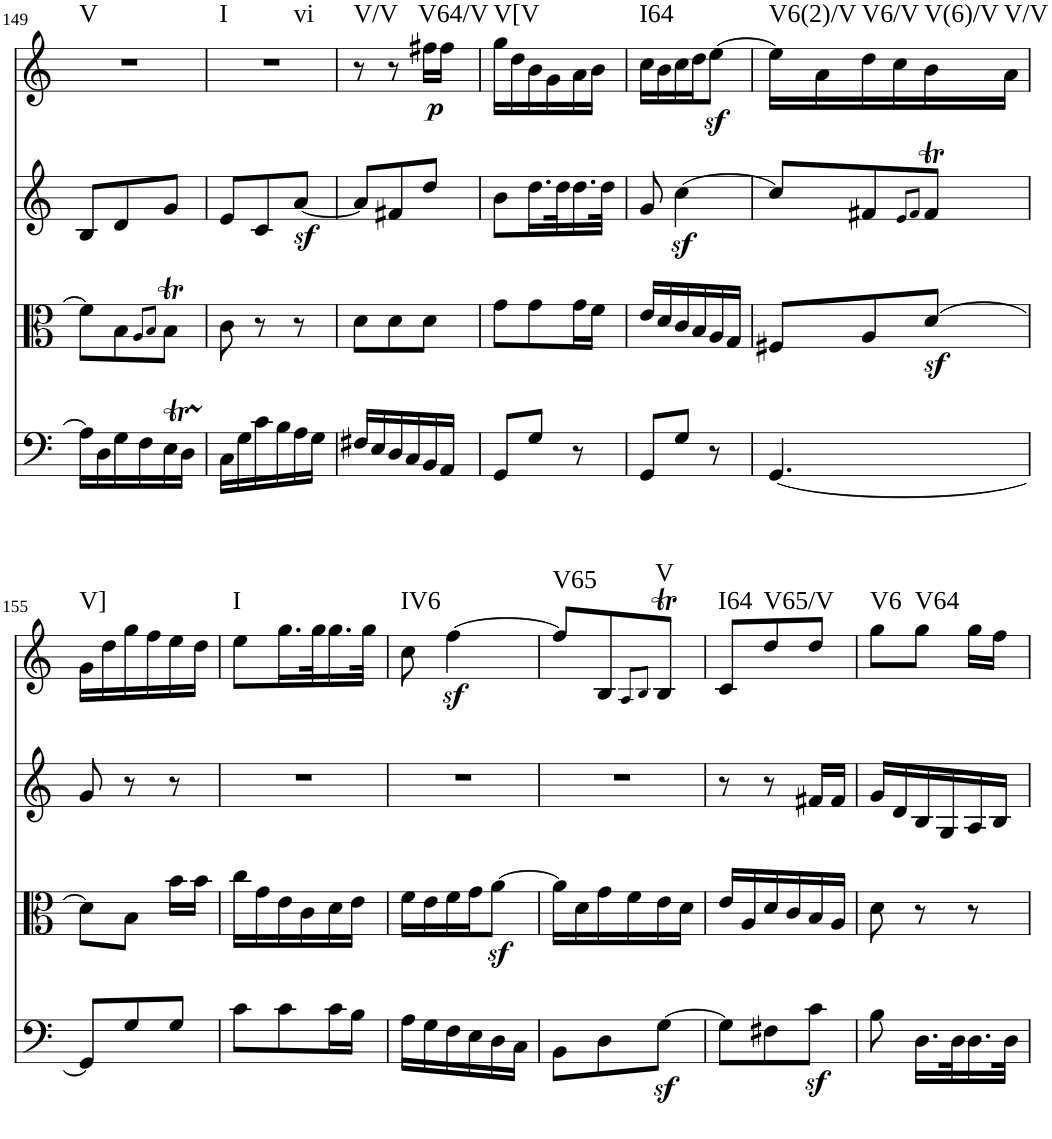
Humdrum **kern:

**kern	**kern	**kern	**kern	**dynam	**harte
*part4	*part3	*part2	*part1	*part1	*part1
*staff4	*staff3	*staff2	*staff1	*staff1	*
*I"Violoncello	*I"Viola	*I"Violin II	*I"Violin I	*	*
!!LO:PB:g=z
*clefF4	*clefC3	*clefG2	*clefG2	*	*
*k[]	*k[]	*k[]	*k[]	*	*
*M3/8	*M3/8	*M3/8	*M3/8	*	*
=149	=149	=149	=149	=149	=149
!	!	!	!	!	!LO:H:kt=V
16A\LL]	8f\L]	8B/L	4.r	.	N
16D\	.	.	.	.	.
16G\	8B\	8d/	.	.	.
16F\	.	.	.	.	.
.	8qA/L	.	.	.	.
.	8qB/J	.	.	.	.
16Et\	8Bt\J	8g/J	.	.	.
16DTTT\JJ	.	.	.	.	.
=150	=150	=150	=150	=150	=150
!	!	!	!	!	!LO:H:n=1:kt=I
!	!	!	!	!	!LO:H:n=2:kt=vi
16C\LL	8c\	8e/L	4.r	.	N N
16G\	.	.	.	.	.
16c\	8r	8c/	.	.	.
16B\	.	.	.	.	.
16A\	8r	[8az</J	.	.	.
16G\JJ	.	.	.	.	.
=151	=151	=151	=151	=151	=151
!	!	!	!	!	!LO:H:kt=V/V
16F#X/LL	8d\L	8a/L]	8r	.	N
16E/	.	.	.	.	.
16D/	8d\	8f#X/	8r	.	.
16C/	.	.	.	.	.
!	!	!	!	!LO:DY:b	!
16BB/	8d\J	8dd/J	16ff#X\LL	p	.
!	!	!	!	!	!LO:H:kt=V64/V
16AA/JJ	.	.	16ff#\JJ	.	N
=152	=152	=152	=152	=152	=152
!	!	!	!	!	!LO:H:kt=V[V
8GG/L	8g\L	8b\L	16gg\LL	.	N
.	.	.	16dd\	.	.
8G/J	8g\	16.dd\L	16b\	.	.
.	.	.	16g\	.	.
.	.	32dd\K	.	.	.
8r	16g\L	16.dd\	16a\	.	.
.	16f\JJ	.	16b\JJ	.	.
.	.	32dd\JJk	.	.	.
=153	=153	=153	=153	=153	=153
!	!	!	!	!	!LO:H:kt=I64
8GG/L	16e/LL	8g/	16cc\LL	.	N
.	16d/	.	16b\	.	.
8G/J	16c/	[4ccz<\	16cc\	.	.
.	16B/	.	16dd\J	.	.
8r	16A/	.	[8eez<\J	.	.
.	16G/JJ	.	.	.	.
=154	=154	=154	=154	=154	=154
!	!	!	!	!	!LO:H:kt=V6(2)/V
[4.GG/	8F#X/L	8cc/L]	16ee\LL]	.	N
.	.	.	16a\	.	.
!	!	!	!	!	!LO:H:kt=V6/V
.	8A/	8f#X/	16dd\	.	N
.	.	.	16cc\	.	.
.	.	8qe/L	.	.	.
.	.	8qf#/J	.	.	.
!	!	!	!	!	!LO:H:kt=V(6)/V
.	[8dz</J	8f#t/J	16b\	.	N
!	!	!	!	!	!LO:H:kt=V/V
.	.	.	16a\JJ	.	N
!!LO:LB:g=z
=155	=155	=155	=155	=155	=155
!	!	!	!	!	!LO:H:kt=V]
8GG/L]	8d\L]	8g/	16g\LL	.	N
.	.	.	16dd\	.	.
8G/	8B\J	8r	16gg\	.	.
.	.	.	16ff\	.	.
8G/J	16b\LL	8r	16ee\	.	.
.	16b\JJ	.	16dd\JJ	.	.
=156	=156	=156	=156	=156	=156
!	!	!	!	!	!LO:H:kt=I
8c\L	16cc\LL	4.r	8ee\L	.	N
.	16g\	.	.	.	.
8c\	16e\	.	16.gg\L	.	.
.	16c\	.	.	.	.
.	.	.	32gg\K	.	.
16c\L	16d\	.	16.gg\	.	.
16B\JJ	16e\JJ	.	.	.	.
.	.	.	32gg\JJk	.	.
=157	=157	=157	=157	=157	=157
!	!	!	!	!	!LO:H:kt=IV6
16A\LL	16f\LL	4.r	8cc\	.	N
16G\	16e\	.	.	.	.
16F\	16f\	.	[4ffz<\	.	.
16E\	16g\J	.	.	.	.
16D\	[8az<\J	.	.	.	.
16C\JJ	.	.	.	.	.
=158	=158	=158	=158	=158	=158
!	!	!	!	!	!LO:H:kt=V65
8BB\L	16a\LL]	4.r	8ff/L]	.	N
.	16d\	.	.	.	.
8D\	16g\	.	8B/	.	.
.	16f\	.	.	.	.
.	.	.	8qA/L	.	.
.	.	.	8qB/J	.	.
!	!	!	!	!	!LO:H:kt=V
[8Gz<\J	16e\	.	8Bt/J	.	N
.	16d\JJ	.	.	.	.
=159	=159	=159	=159	=159	=159
!	!	!	!	!	!LO:H:kt=I64
8G\L]	16e/LL	8r	8c/L	.	N
.	16A/	.	.	.	.
!	!	!	!	!	!LO:H:kt=V65/V
8F#X\	16d/	8r	8dd/	.	N
.	16c/	.	.	.	.
8cz<\J	16B/	16f#X/LL	8dd/J	.	.
.	16A/JJ	16f#/JJ	.	.	.
=160	=160	=160	=160	=160	=160
!	!	!	!	!	!LO:H:kt=V6
8B\	8d\	16g/LL	8gg\L	.	N
.	.	16d/	.	.	.
!	!	!	!	!	!LO:H:kt=V64
16.D\LL	8r	16B/	8gg\J	.	N
.	.	16G/	.	.	.
32D\K	.	.	.	.	.
16.D\	8r	16A/	16gg\LL	.	.
.	.	16B/JJ	16ff\JJ	.	.
32D\JJk	.	.	.	.	.
=	=	=	=	=	=
*-	*-	*-	*-	*-	*-
